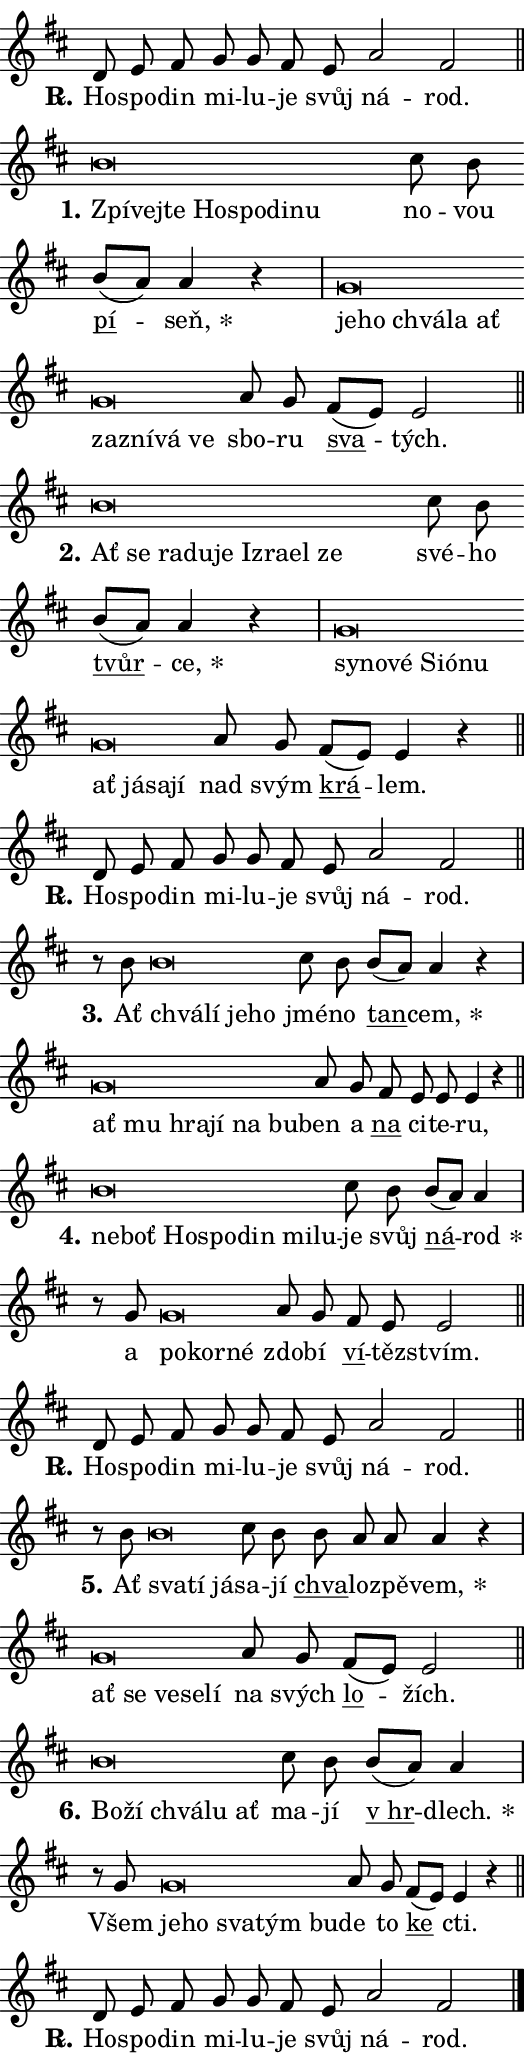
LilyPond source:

\version "2.24.0"
\header { tagline = "" }
\paper {
  indent = 0\cm
  top-margin = 0\cm
  right-margin = 0.13\cm % to fit lyric hyphens
  bottom-margin = 0\cm
  left-margin = 0\cm
  paper-width = 9\cm
  page-breaking = #ly:one-page-breaking
  system-system-spacing.basic-distance = #11
  score-system-spacing.basic-distance = #11
  ragged-last = ##f
}


%% Author: Thomas Morley
%% https://lists.gnu.org/archive/html/lilypond-user/2020-05/msg00002.html
#(define (line-position grob)
"Returns position of @var[grob} in current system:
   @code{'start}, if at first time-step
   @code{'end}, if at last time-step
   @code{'middle} otherwise
"
  (let* ((col (ly:item-get-column grob))
         (ln (ly:grob-object col 'left-neighbor))
         (rn (ly:grob-object col 'right-neighbor))
         (col-to-check-left (if (ly:grob? ln) ln col))
         (col-to-check-right (if (ly:grob? rn) rn col))
         (break-dir-left
           (and
             (ly:grob-property col-to-check-left 'non-musical #f)
             (ly:item-break-dir col-to-check-left)))
         (break-dir-right
           (and
             (ly:grob-property col-to-check-right 'non-musical #f)
             (ly:item-break-dir col-to-check-right))))
        (cond ((eqv? 1 break-dir-left) 'start)
              ((eqv? -1 break-dir-right) 'end)
              (else 'middle))))

#(define (tranparent-at-line-position vctor)
  (lambda (grob)
  "Relying on @code{line-position} select the relevant enry from @var{vctor}.
Used to determine transparency,"
    (case (line-position grob)
      ((end) (not (vector-ref vctor 0)))
      ((middle) (not (vector-ref vctor 1)))
      ((start) (not (vector-ref vctor 2))))))

noteHeadBreakVisibility =
#(define-music-function (break-visibility)(vector?)
"Makes @code{NoteHead}s transparent relying on @var{break-visibility}"
#{
  \override NoteHead.transparent =
    #(tranparent-at-line-position break-visibility)
#})

#(define delete-ledgers-for-transparent-note-heads
  (lambda (grob)
    "Reads whether a @code{NoteHead} is transparent.
If so this @code{NoteHead} is removed from @code{'note-heads} from
@var{grob}, which is supposed to be @code{LedgerLineSpanner}.
As a result ledgers are not printed for this @code{NoteHead}"
    (let* ((nhds-array (ly:grob-object grob 'note-heads))
           (nhds-list
             (if (ly:grob-array? nhds-array)
                 (ly:grob-array->list nhds-array)
                 '()))
           ;; Relies on the transparent-property being done before
           ;; Staff.LedgerLineSpanner.after-line-breaking is executed.
           ;; This is fragile ...
           (to-keep
             (remove
               (lambda (nhd)
                 (ly:grob-property nhd 'transparent #f))
               nhds-list)))
      ;; TODO find a better method to iterate over grob-arrays, similiar
      ;; to filter/remove etc for lists
      ;; For now rebuilt from scratch
      (set! (ly:grob-object grob 'note-heads)  '())
      (for-each
        (lambda (nhd)
          (ly:pointer-group-interface::add-grob grob 'note-heads nhd))
        to-keep))))

squashNotes = {
  \override NoteHead.X-extent = #'(-0.2 . 0.2)
  \override NoteHead.Y-extent = #'(-0.75 . 0)
  \override NoteHead.stencil =
    #(lambda (grob)
       (let ((pos (ly:grob-property grob 'staff-position)))
         (begin
           (if (< pos -7) (display "ERROR: Lower brevis then expected\n") (display ""))
           (if (<= pos -6) ly:text-interface::print ly:note-head::print))))
}
unSquashNotes = {
  \revert NoteHead.X-extent
  \revert NoteHead.Y-extent
  \revert NoteHead.stencil
}

hideNotes = \noteHeadBreakVisibility #begin-of-line-visible
unHideNotes = \noteHeadBreakVisibility #all-visible

% work-around for resetting accidentals
% https://lilypond.org/doc/v2.23/Documentation/notation/displaying-rhythms#unmetered-music
cadenzaMeasure = {
  \cadenzaOff
  \partial 1024 s1024
  \cadenzaOn
}

#(define-markup-command (accent layout props text) (markup?)
  "Underline accented syllable"
  (interpret-markup layout props
    #{\markup \override #'(offset . 4.3) \underline { #text }#}))

responsum = \markup \concat {
  "R" \hspace #-1.05 \path #0.1 #'((moveto 0 0.07) (lineto 0.9 0.8)) \hspace #0.05 "."
}

spaceSize = #0.6828661417322834 % exact space size for TeX Gyre Schola

\layout {
  \context {
    \Staff
    \remove "Time_signature_engraver"
    \override LedgerLineSpanner.after-line-breaking = #delete-ledgers-for-transparent-note-heads
  }
  \context {
    \Lyrics {
      \override LyricSpace.minimum-distance = \spaceSize
      \override LyricText.font-name = #"TeX Gyre Schola"
      \override LyricText.font-size = 1
      \override StanzaNumber.font-name = #"TeX Gyre Schola Bold"
      \override StanzaNumber.font-size = 1
    }
  }
  \context {
    \Score 
    \override NoteHead.text =
      #(lambda (grob) 
        (let ((pos (ly:grob-property grob 'staff-position)))
          #{\markup {
            \combine
              \halign #-0.55 \raise #(if (= pos -6) 0 0.5) \override #'(thickness . 2) \draw-line #'(3.2 . 0)
              \musicglyph "noteheads.sM1"
          }#}))
  }
}

% magnetic-lyrics.ily
%
%   written by
%     Jean Abou Samra <jean@abou-samra.fr>
%     Werner Lemberg <wl@gnu.org>
%
%   adapted by
%     Jiri Hon <jiri.hon@gmail.com>
%
% Version 2022-Apr-15

% https://www.mail-archive.com/lilypond-user@gnu.org/msg149350.html

#(define (Left_hyphen_pointer_engraver context)
   "Collect syllable-hyphen-syllable occurrences in lyrics and store
them in properties.  This engraver only looks to the left.  For
example, if the lyrics input is @code{foo -- bar}, it does the
following.

@itemize @bullet
@item
Set the @code{text} property of the @code{LyricHyphen} grob between
@q{foo} and @q{bar} to @code{foo}.

@item
Set the @code{left-hyphen} property of the @code{LyricText} grob with
text @q{foo} to the @code{LyricHyphen} grob between @q{foo} and
@q{bar}.
@end itemize

Use this auxiliary engraver in combination with the
@code{lyric-@/text::@/apply-@/magnetic-@/offset!} hook."
   (let ((hyphen #f)
         (text #f))
     (make-engraver
      (acknowledgers
       ((lyric-syllable-interface engraver grob source-engraver)
        (set! text grob)))
      (end-acknowledgers
       ((lyric-hyphen-interface engraver grob source-engraver)
        ;(when (not (grob::has-interface grob 'lyric-space-interface))
          (set! hyphen grob)));)
      ((stop-translation-timestep engraver)
       (when (and text hyphen)
         (ly:grob-set-object! text 'left-hyphen hyphen))
       (set! text #f)
       (set! hyphen #f)))))

#(define (lyric-text::apply-magnetic-offset! grob)
   "If the space between two syllables is less than the value in
property @code{LyricText@/.details@/.squash-threshold}, move the right
syllable to the left so that it gets concatenated with the left
syllable.

Use this function as a hook for
@code{LyricText@/.after-@/line-@/breaking} if the
@code{Left_@/hyphen_@/pointer_@/engraver} is active."
   (let ((hyphen (ly:grob-object grob 'left-hyphen #f)))
     (when hyphen
       (let ((left-text (ly:spanner-bound hyphen LEFT)))
         (when (grob::has-interface left-text 'lyric-syllable-interface)
           (let* ((common (ly:grob-common-refpoint grob left-text X))
                  (this-x-ext (ly:grob-extent grob common X))
                  (left-x-ext
                   (begin
                     ;; Trigger magnetism for left-text.
                     (ly:grob-property left-text 'after-line-breaking)
                     (ly:grob-extent left-text common X)))
                  ;; `delta` is the gap width between two syllables.
                  (delta (- (interval-start this-x-ext)
                            (interval-end left-x-ext)))
                  (details (ly:grob-property grob 'details))
                  (threshold (assoc-get 'squash-threshold details 0.2)))
             (when (< delta threshold)
               (let* (;; We have to manipulate the input text so that
                      ;; ligatures crossing syllable boundaries are not
                      ;; disabled.  For languages based on the Latin
                      ;; script this is essentially a beautification.
                      ;; However, for non-Western scripts it can be a
                      ;; necessity.
                      (lt (ly:grob-property left-text 'text))
                      (rt (ly:grob-property grob 'text))
                      (is-space (grob::has-interface hyphen 'lyric-space-interface))
                      (space (if is-space " " ""))
                      (extra-delta (if is-space spaceSize 0))
                      ;; Append new syllable.
                      (ltrt-space (if (and (string? lt) (string? rt))
                                (string-append lt space rt)
                                (make-concat-markup (list lt space rt))))
                      ;; Right-align `ltrt` to the right side.
                      (ltrt-space-markup (grob-interpret-markup
                               grob
                               (make-translate-markup
                                (cons (interval-length this-x-ext) 0)
                                (make-right-align-markup ltrt-space)))))
                 (begin
                   ;; Don't print `left-text`.
                   (ly:grob-set-property! left-text 'stencil #f)
                   ;; Set text and stencil (which holds all collected
                   ;; syllables so far) and shift it to the left.
                   (ly:grob-set-property! grob 'text ltrt-space)
                   (ly:grob-set-property! grob 'stencil ltrt-space-markup)
                   (ly:grob-translate-axis! grob (- (- delta extra-delta)) X))))))))))


#(define (lyric-hyphen::displace-bounds-first grob)
   ;; Make very sure this callback isn't triggered too early.
   (let ((left (ly:spanner-bound grob LEFT))
         (right (ly:spanner-bound grob RIGHT)))
     (ly:grob-property left 'after-line-breaking)
     (ly:grob-property right 'after-line-breaking)
     (ly:lyric-hyphen::print grob)))

squashThreshold = #0.4

\layout {
  \context {
    \Lyrics
    \consists #Left_hyphen_pointer_engraver
    \override LyricText.after-line-breaking =
      #lyric-text::apply-magnetic-offset!
    \override LyricHyphen.stencil = #lyric-hyphen::displace-bounds-first
    \override LyricText.details.squash-threshold = \squashThreshold
    \override LyricHyphen.minimum-distance = 0
    \override LyricHyphen.minimum-length = \squashThreshold
  }
}

squashText = \override LyricText.details.squash-threshold = 9999
unSquashText = \override LyricText.details.squash-threshold = \squashThreshold

leftText = \override LyricText.self-alignment-X = #LEFT
unLeftText = \revert LyricText.self-alignment-X

starOffset = #(lambda (grob) 
                (let ((x_offset (ly:self-alignment-interface::aligned-on-x-parent grob)))
                  (if (= x_offset 0) 0 (+ x_offset 1.2))))

star = #(define-music-function (syllable)(string?)
"Append star separator at the end of a syllable"
#{
  \once \override LyricText.X-offset = #starOffset
  \lyricmode { \markup {
    #syllable
    \override #'((font-name . "TeX Gyre Schola Bold")) \hspace #0.2 \lower #0.65 \larger "*"
  } }
#})

starAccent = #(define-music-function (syllable)(string?)
"Append star separator at the end of a syllable and make accent"
#{
  \once \override LyricText.X-offset = #starOffset
  \lyricmode { \markup {
    \accent #syllable
    \override #'((font-name . "TeX Gyre Schola Bold")) \hspace #0.2 \lower #0.65 \larger "*"
  } }
#})

breath = #(define-music-function (syllable)(string?)
"Append breathing indicator at the end of a syllable"
#{
  \lyricmode { \markup { #syllable "+" } }
#})

optionalBreath = #(define-music-function (syllable)(string?)
"Append optional breathing indicator at the end of a syllable"
#{
  \lyricmode { \markup { #syllable "(+)" } }
#})


\score {
    <<
        \new Voice = "melody" { \cadenzaOn \key d \major \relative { d'8 e fis g g \bar "" fis e \bar "" a2 fis \cadenzaMeasure \bar "||" \break } }
        \new Lyrics \lyricsto "melody" { \lyricmode { \set stanza = \responsum
Ho -- spo -- din mi -- lu -- je svůj ná -- rod. } }
    >>
    \layout {}
}

\score {
    <<
        \new Voice = "melody" { \cadenzaOn \key d \major \relative { \squashNotes b'\breve*1/16 \hideNotes \breve*1/16 \bar "" \breve*1/16 \bar "" \breve*1/16 \bar "" \breve*1/16 \bar "" \breve*1/16 \breve*1/16 \bar "" \unHideNotes \unSquashNotes cis8 b \bar "" b[( a)] a4 r \cadenzaMeasure \bar "|" \squashNotes g\breve*1/16 \hideNotes \breve*1/16 \bar "" \breve*1/16 \bar "" \breve*1/16 \bar "" \breve*1/16 \bar "" \breve*1/16 \bar "" \breve*1/16 \bar "" \breve*1/16 \breve*1/16 \bar "" \unHideNotes \unSquashNotes a8 g \bar "" fis[( e)] e2 \cadenzaMeasure \bar "||" \break } }
        \new Lyrics \lyricsto "melody" { \lyricmode { \set stanza = "1."
\leftText Zpí -- \squashText vej -- te Ho -- spo -- di -- nu \unLeftText \unSquashText no -- vou \markup \accent pí -- \star seň, \leftText je -- \squashText ho chvá -- la ať za -- zní -- vá ve \unLeftText \unSquashText sbo -- ru \markup \accent sva -- tých. } }
    >>
    \layout {}
}

\score {
    <<
        \new Voice = "melody" { \cadenzaOn \key d \major \relative { \squashNotes b'\breve*1/16 \hideNotes \breve*1/16 \bar "" \breve*1/16 \bar "" \breve*1/16 \bar "" \breve*1/16 \bar "" \breve*1/16 \bar "" \breve*1/16 \bar "" \breve*1/16 \breve*1/16 \bar "" \unHideNotes \unSquashNotes cis8 b \bar "" b[( a)] a4 r \cadenzaMeasure \bar "|" \squashNotes g\breve*1/16 \hideNotes \breve*1/16 \bar "" \breve*1/16 \bar "" \breve*1/16 \bar "" \breve*1/16 \bar "" \breve*1/16 \bar "" \breve*1/16 \bar "" \breve*1/16 \bar "" \breve*1/16 \breve*1/16 \bar "" \unHideNotes \unSquashNotes a8 g \bar "" fis[( e)] e4 r \cadenzaMeasure \bar "||" \break } }
        \new Lyrics \lyricsto "melody" { \lyricmode { \set stanza = "2."
\leftText Ať \squashText se ra -- du -- je Iz -- ra -- el ze \unLeftText \unSquashText své -- ho \markup \accent tvůr -- \star ce, \leftText sy -- \squashText no -- vé Si -- ó -- nu ať já -- sa -- jí \unLeftText \unSquashText nad svým \markup \accent krá -- lem. } }
    >>
    \layout {}
}

\score {
    <<
        \new Voice = "melody" { \cadenzaOn \key d \major \relative { d'8 e fis g g \bar "" fis e \bar "" a2 fis \cadenzaMeasure \bar "||" \break } }
        \new Lyrics \lyricsto "melody" { \lyricmode { \set stanza = \responsum
Ho -- spo -- din mi -- lu -- je svůj ná -- rod. } }
    >>
    \layout {}
}

\score {
    <<
        \new Voice = "melody" { \cadenzaOn \key d \major \relative { r8 b' \squashNotes b\breve*1/16 \hideNotes \breve*1/16 \bar "" \breve*1/16 \breve*1/16 \bar "" \unHideNotes \unSquashNotes cis8 b \bar "" b[( a)] a4 r \cadenzaMeasure \bar "|" \squashNotes g\breve*1/16 \hideNotes \breve*1/16 \bar "" \breve*1/16 \bar "" \breve*1/16 \bar "" \breve*1/16 \breve*1/16 \bar "" \unHideNotes \unSquashNotes a8 g \bar "" fis e e e4 r \cadenzaMeasure \bar "||" \break } }
        \new Lyrics \lyricsto "melody" { \lyricmode { \set stanza = "3."
Ať \leftText chvá -- \squashText lí je -- ho \unLeftText \unSquashText jmé -- no \markup \accent tan -- \star cem, \leftText ať \squashText mu hra -- jí na bu -- \unLeftText \unSquashText ben a \markup \accent na ci -- te -- ru, } }
    >>
    \layout {}
}

\score {
    <<
        \new Voice = "melody" { \cadenzaOn \key d \major \relative { \squashNotes b'\breve*1/16 \hideNotes \breve*1/16 \bar "" \breve*1/16 \bar "" \breve*1/16 \bar "" \breve*1/16 \bar "" \breve*1/16 \breve*1/16 \bar "" \unHideNotes \unSquashNotes cis8 b \bar "" b[( a)] a4 \cadenzaMeasure \bar "|" r8 g \squashNotes g\breve*1/16 \hideNotes \breve*1/16 \breve*1/16 \bar "" \unHideNotes \unSquashNotes a8 g \bar "" fis e e2 \cadenzaMeasure \bar "||" \break } }
        \new Lyrics \lyricsto "melody" { \lyricmode { \set stanza = "4."
\leftText ne -- \squashText boť Ho -- spo -- din mi -- lu -- \unLeftText \unSquashText je svůj \markup \accent ná -- \star rod a \leftText po -- \squashText kor -- né \unLeftText \unSquashText zdo -- bí \markup \accent ví -- těz -- stvím. } }
    >>
    \layout {}
}

\score {
    <<
        \new Voice = "melody" { \cadenzaOn \key d \major \relative { d'8 e fis g g \bar "" fis e \bar "" a2 fis \cadenzaMeasure \bar "||" \break } }
        \new Lyrics \lyricsto "melody" { \lyricmode { \set stanza = \responsum
Ho -- spo -- din mi -- lu -- je svůj ná -- rod. } }
    >>
    \layout {}
}

\score {
    <<
        \new Voice = "melody" { \cadenzaOn \key d \major \relative { r8 b' \squashNotes b\breve*1/16 \hideNotes \breve*1/16 \breve*1/16 \bar "" \unHideNotes \unSquashNotes cis8 b \bar "" b a a a4 r \cadenzaMeasure \bar "|" \squashNotes g\breve*1/16 \hideNotes \breve*1/16 \bar "" \breve*1/16 \bar "" \breve*1/16 \breve*1/16 \bar "" \unHideNotes \unSquashNotes a8 g \bar "" fis[( e)] e2 \cadenzaMeasure \bar "||" \break } }
        \new Lyrics \lyricsto "melody" { \lyricmode { \set stanza = "5."
Ať \leftText sva -- \squashText tí já -- \unLeftText \unSquashText sa -- jí \markup \accent chva -- lo -- zpě -- \star vem, \leftText ať \squashText se ve -- se -- lí \unLeftText \unSquashText na svých \markup \accent lo -- žích. } }
    >>
    \layout {}
}

\score {
    <<
        \new Voice = "melody" { \cadenzaOn \key d \major \relative { \squashNotes b'\breve*1/16 \hideNotes \breve*1/16 \bar "" \breve*1/16 \bar "" \breve*1/16 \breve*1/16 \bar "" \unHideNotes \unSquashNotes cis8 b \bar "" b[( a)] a4 \cadenzaMeasure \bar "|" r8 g \squashNotes g\breve*1/16 \hideNotes \breve*1/16 \bar "" \breve*1/16 \bar "" \breve*1/16 \breve*1/16 \bar "" \unHideNotes \unSquashNotes a8 g \bar "" fis[( e)] e4 r \cadenzaMeasure \bar "||" \break } }
        \new Lyrics \lyricsto "melody" { \lyricmode { \set stanza = "6."
\leftText Bo -- \squashText ží chvá -- lu ať \unLeftText \unSquashText ma -- jí \markup \accent "v hr" -- \star dlech. Všem \leftText je -- \squashText ho sva -- tým bu -- \unLeftText \unSquashText de to \markup \accent ke cti. } }
    >>
    \layout {}
}

\score {
    <<
        \new Voice = "melody" { \cadenzaOn \key d \major \relative { d'8 e fis g g \bar "" fis e \bar "" a2 fis \cadenzaMeasure \bar "||" \break } \bar "|." }
        \new Lyrics \lyricsto "melody" { \lyricmode { \set stanza = \responsum
Ho -- spo -- din mi -- lu -- je svůj ná -- rod. } }
    >>
    \layout {}
}
